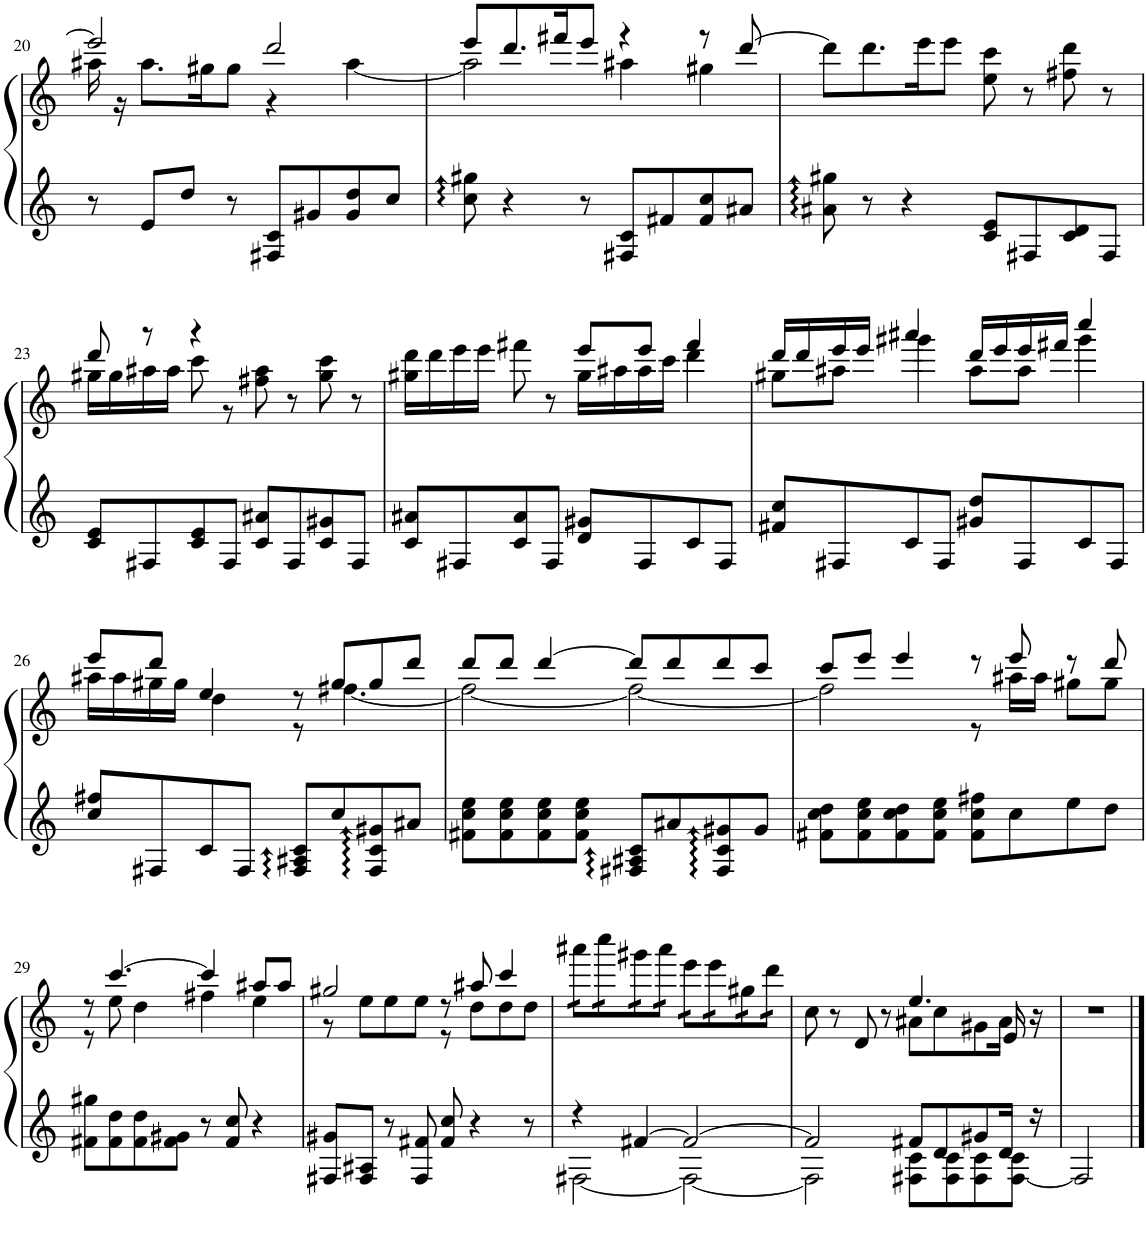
**kern	**kern
*part1	*part1
*staff2	*staff1
*I"Piano	*
*I'Pno.	*
!!LO:PB:g=z
*clefG2	*clefG2
*k[]	*k[]
*M2/2	*M2/2
=20	=20
*	*^
8r	2eee/]	16aa#X\
.	.	16r
8e/L	.	8.aa#\L
8dd/J	.	.
.	.	16gg#X\K
8r	.	8gg#\J
8F#X/ 8c/L	2ddd/	4r
8g#X/	.	.
8g#/ 8dd/	.	[4aa#\
8cc/J	.	.
=21	=21	=21
8cc\ 8gg#X\	8eee/L	2aa#\]
4r	8.ddd/	.
.	16fff#X/K	.
8r	8eee/J	.
8F#X/ 8c/L	4r	4aa#X\
8f#X/	.	.
8f#/ 8cc/	8r	4gg#X\
8a#X/J	[8ddd/	.
*	*v	*v
=22	=22
8a#X\ 8gg#X\	8ddd\L]
8r	8.ddd\
4r	.
.	16eee\K
.	8eee\J
8c/ 8e/L	8ee\ 8ccc\
8F#X/	8r
8c/ 8d/	8ff#X\ 8ddd\
8F#/J	8r
!!LO:LB:g=z
=23	=23
*	*^
8c/ 8e/L	8ddd/	16gg#X\LL
.	.	16gg#\
8F#X/	8r	16aa#X\
.	.	16aa#\JJ
8c/ 8e/	4r	8ccc\
8F#/J	.	8r
8c/ 8a#X/L	8ff#X\ 8aa#\	2ryy
8F#/	8r	.
8c/ 8g#X/	8gg#\ 8ccc\	.
8F#/J	8r	.
=24	=24	=24
8c/ 8a#X/L	16gg#X\ 16ddd\LL	2ryy
.	16ddd\	.
8F#X/	16eee\	.
.	16eee\JJ	.
8c/ 8a#/	8fff#X\	.
8F#/J	8r	.
8d/ 8g#X/L	8eee/L	16gg#\LL
.	.	16aa#X\
8F#/	8eee/J	16aa#\
.	.	16ccc\JJ
8c/	4fff#/	4ddd\
8F#/J	.	.
=25	=25	=25
8f#X/ 8cc/L	16ddd/LL	8gg#X\L
.	16ddd/	.
8F#X/	16eee/	8aa#X\J
.	16eee/JJ	.
8c/	4aaa#X/	4ggg#X\
8F#/J	.	.
8g#X/ 8dd/L	16ddd/LL	8aa#\L
.	16eee/	.
8F#/	16eee/	8aa#\J
.	16fff#X/JJ	.
8c/	4cccc/	4ggg#\
8F#/J	.	.
!!LO:LB:g=z	!!
=26	=26	=26
8cc/ 8ff#X/L	8eee/L	16aa#X\LL
.	.	16aa#\
8F#X/	8ddd/J	16gg#X\
.	.	16gg#\JJ
8c/	4ee/	4dd\
8F#/J	.	.
8F#/ 8A#X/ 8c/L	8r	8r
8cc/	8gg#/L	[4.ff#X\
8F#/ 8c/ 8g#X/	8gg#/	.
8a#X/J	8ddd/J	.
=27	=27	=27
8f#X\ 8cc\ 8ee\L	8ddd/L	2ff#\_
8f#\ 8cc\ 8ee\	8ddd/J	.
8f#\ 8cc\ 8ee\	[4ddd/	.
8f#\ 8cc\ 8ee\J	.	.
8F#X/ 8A#X/ 8c/L	8ddd/L]	2ff#\_
8a#X/	8ddd/	.
8F#/ 8c/ 8g#X/	8ddd/	.
8g#/J	8ccc/J	.
=28	=28	=28
8f#X\ 8cc\ 8dd\L	8ccc/L	2ff#\]
8f#\ 8cc\ 8ee\	8eee/J	.
8f#\ 8cc\ 8dd\	4eee/	.
8f#\ 8cc\ 8ee\J	.	.
8f#\ 8cc\ 8ff#X\L	8r	8r
8cc\	8eee/	16aa#X\LL
.	.	16aa#\JJ
8ee\	8r	8gg#X\L
8dd\J	8ddd/	8gg#\J
!!LO:LB:g=z	!!
=29	=29	=29
8f#X\ 8gg#X\L	8r	8r
8f#\ 8dd\	[4.ccc/	8ee\
8f#\ 8dd\	.	4dd\
8f#\ 8g#X\J	.	.
8r	4ccc/]	4ff#X\
8f#/ 8cc/	.	.
4r	8aa#X/L	4ee\
.	8aa#/J	.
=30	=30	=30
8F#X/ 8g#X/L	2gg#X/	8r
8F#/ 8A#X/J	.	8ee\L
8r	.	8ee\
8F#/ 8f#X/	.	8ee\J
8f#/ 8cc/	8r	8r
4r	8aa#X/	8dd\L
.	4ccc/	8dd\
8r	.	8dd\J
*	*v	*v
=31	=31
*^	*
*	*	*tremolo
4r	[2F#X\	16aaa#X\LL
.	.	16aaa#X\
.	.	16cccc\
.	.	16cccc\
[4f#X/	.	16ggg#X\
.	.	16ggg#X\
.	.	16aaa#\
.	.	16aaa#\JJ
2f#/_	2F#\_	16eee\LL
.	.	16eee\
.	.	16eee\
.	.	16eee\
.	.	16gg#X\
.	.	16gg#X\
.	.	16ddd\
.	.	16ddd\JJ
*	*	*Xtremolo
=32	=32	=32
*	*	*^
2f#/]	2F#\]	8cc\	2ryy
.	.	8r	.
.	.	8d/	.
.	.	8r	.
8f#X/L	8F#X\ 8c\L	4.ee/	8a#X\L
8d/	8F#\ 8c\	.	8cc\
8g#X/	8F#\ 8c\	.	8g#X\
16d/Jk	[8F#\ 8c\J	16e/	16a#\Jk
16r	.	16r	16ryy
*v	*v	*	*
*	*v	*v
=33	=33
2F#/]	1r
2ryy	.
==	==
*-	*-
